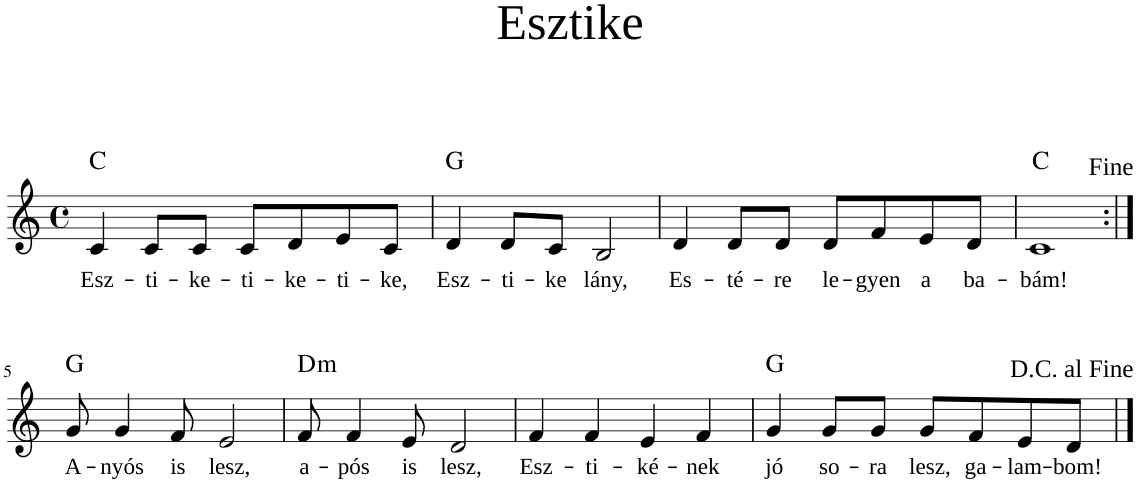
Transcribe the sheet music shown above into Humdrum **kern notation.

**kern	**text	**harte
*part1	*part1	*part1
*staff1	*staff1	*
*I"Piano	*	*
*I'Pno	*	*
*clefG2	*	*
*k[]	*	*
*M4/4	*	*
*met(c)	*	*
=1	=1	=1
!	!LO:LY:b	!
4c/	Esz-	C:maj
!	!LO:LY:b	!
8c/L	-ti-	.
!	!LO:LY:b	!
8c/J	-ke-	.
!	!LO:LY:b	!
8c/L	-ti-	.
!	!LO:LY:b	!
8d/	-ke-	.
!	!LO:LY:b	!
8e/	-ti-	.
!	!LO:LY:b	!
8c/J	-ke,	.
=2	=2	=2
!	!LO:LY:b	!
4d/	Esz-	G:maj
!	!LO:LY:b	!
8d/L	-ti-	.
!	!LO:LY:b	!
8c/J	-ke	.
!	!LO:LY:b	!
2B/	lány,	.
=3	=3	=3
!	!LO:LY:b	!
4d/	Es-	.
!	!LO:LY:b	!
8d/L	-té-	.
!	!LO:LY:b	!
8d/J	-re	.
!	!LO:LY:b	!
8d/L	le-	.
!	!LO:LY:b	!
8f/	-gyen	.
!	!LO:LY:b	!
8e/	a	.
!	!LO:LY:b	!
8d/J	ba-	.
=4	=4	=4
!	!LO:LY:b	!
1c	-bám!	C:maj
!LO:TX:a:t=<font size="11.7074"/><font face="Times New Roman"/>Fine	!	!
!!LO:LB:g=z
=5:|!	=5:|!	=5:|!
!	!LO:LY:b	!
8g/	A-	G:maj
!	!LO:LY:b	!
4g/	-nyós	.
!	!LO:LY:b	!
8f/	is	.
!	!LO:LY:b	!
2e/	lesz,	.
=6	=6	=6
!	!LO:LY:b	!LO:H:kt=m
8f/	a-	D:min
!	!LO:LY:b	!
4f/	-pós	.
!	!LO:LY:b	!
8e/	is	.
!	!LO:LY:b	!
2d/	lesz,	.
=7	=7	=7
!	!LO:LY:b	!
4f/	Esz-	.
!	!LO:LY:b	!
4f/	-ti-	.
!	!LO:LY:b	!
4e/	-ké-	.
!	!LO:LY:b	!
4f/	-nek	.
=8	=8	=8
!	!LO:LY:b	!
4g/	jó	G:maj
!	!LO:LY:b	!
8g/L	so-	.
!	!LO:LY:b	!
8g/J	-ra	.
!	!LO:LY:b	!
8g/L	lesz,	.
!	!LO:LY:b	!
8f/	ga-	.
!	!LO:LY:b	!
8e/	-lam-	.
!	!LO:LY:b	!
8d/J	-bom!	.
!LO:TX:a:t=<font size="11.7074"/><font face="Times New Roman"/>D.C. al Fine	!	!
==	==	==
*-	*-	*-
